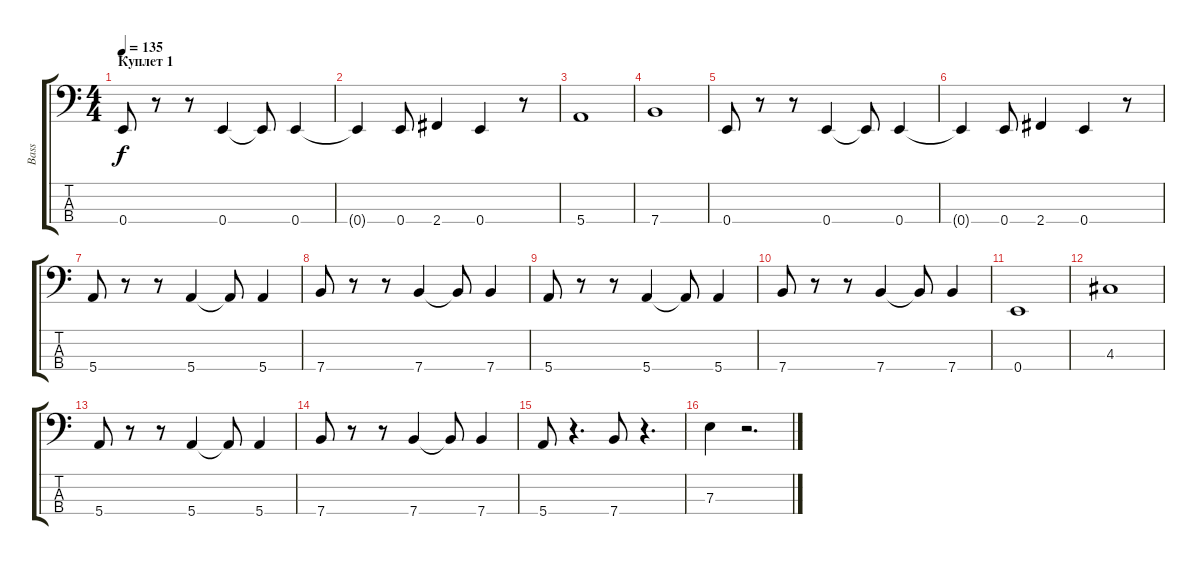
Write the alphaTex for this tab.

\track ("Bass" "Bass") {instrument electricbasspick}
\staff {score tabs}
\tuning (G2 D2 A1 E1) {hide}
\ts (4 4)
\section ("" "Куплет 1")
\tempo 135
\clef f4
\ks c
0.4.8{dy f} r.8 r.8 0.4.4 0.4{t}.8 0.4.4 |
0.4{t}.4 0.4.8 2.4.4 0.4.4 r.8 |
5.4.1 |
7.4.1 |
0.4.8 r.8 r.8 0.4.4 0.4{t}.8 0.4.4 |
0.4{t}.4 0.4.8 2.4.4 0.4.4 r.8 |
5.4.8 r.8 r.8 5.4.4 5.4{t}.8 5.4.4 |
7.4.8 r.8 r.8 7.4.4 7.4{t}.8 7.4.4 |
5.4.8 r.8 r.8 5.4.4 5.4{t}.8 5.4.4 |
7.4.8 r.8 r.8 7.4.4 7.4{t}.8 7.4.4 |
0.4.1 |
4.3.1 |
5.4.8 r.8 r.8 5.4.4 5.4{t}.8 5.4.4 |
7.4.8 r.8 r.8 7.4.4 7.4{t}.8 7.4.4 |
5.4.8 r.4{d} 7.4.8 r.4{d} |
7.3.4 r.2{d}
